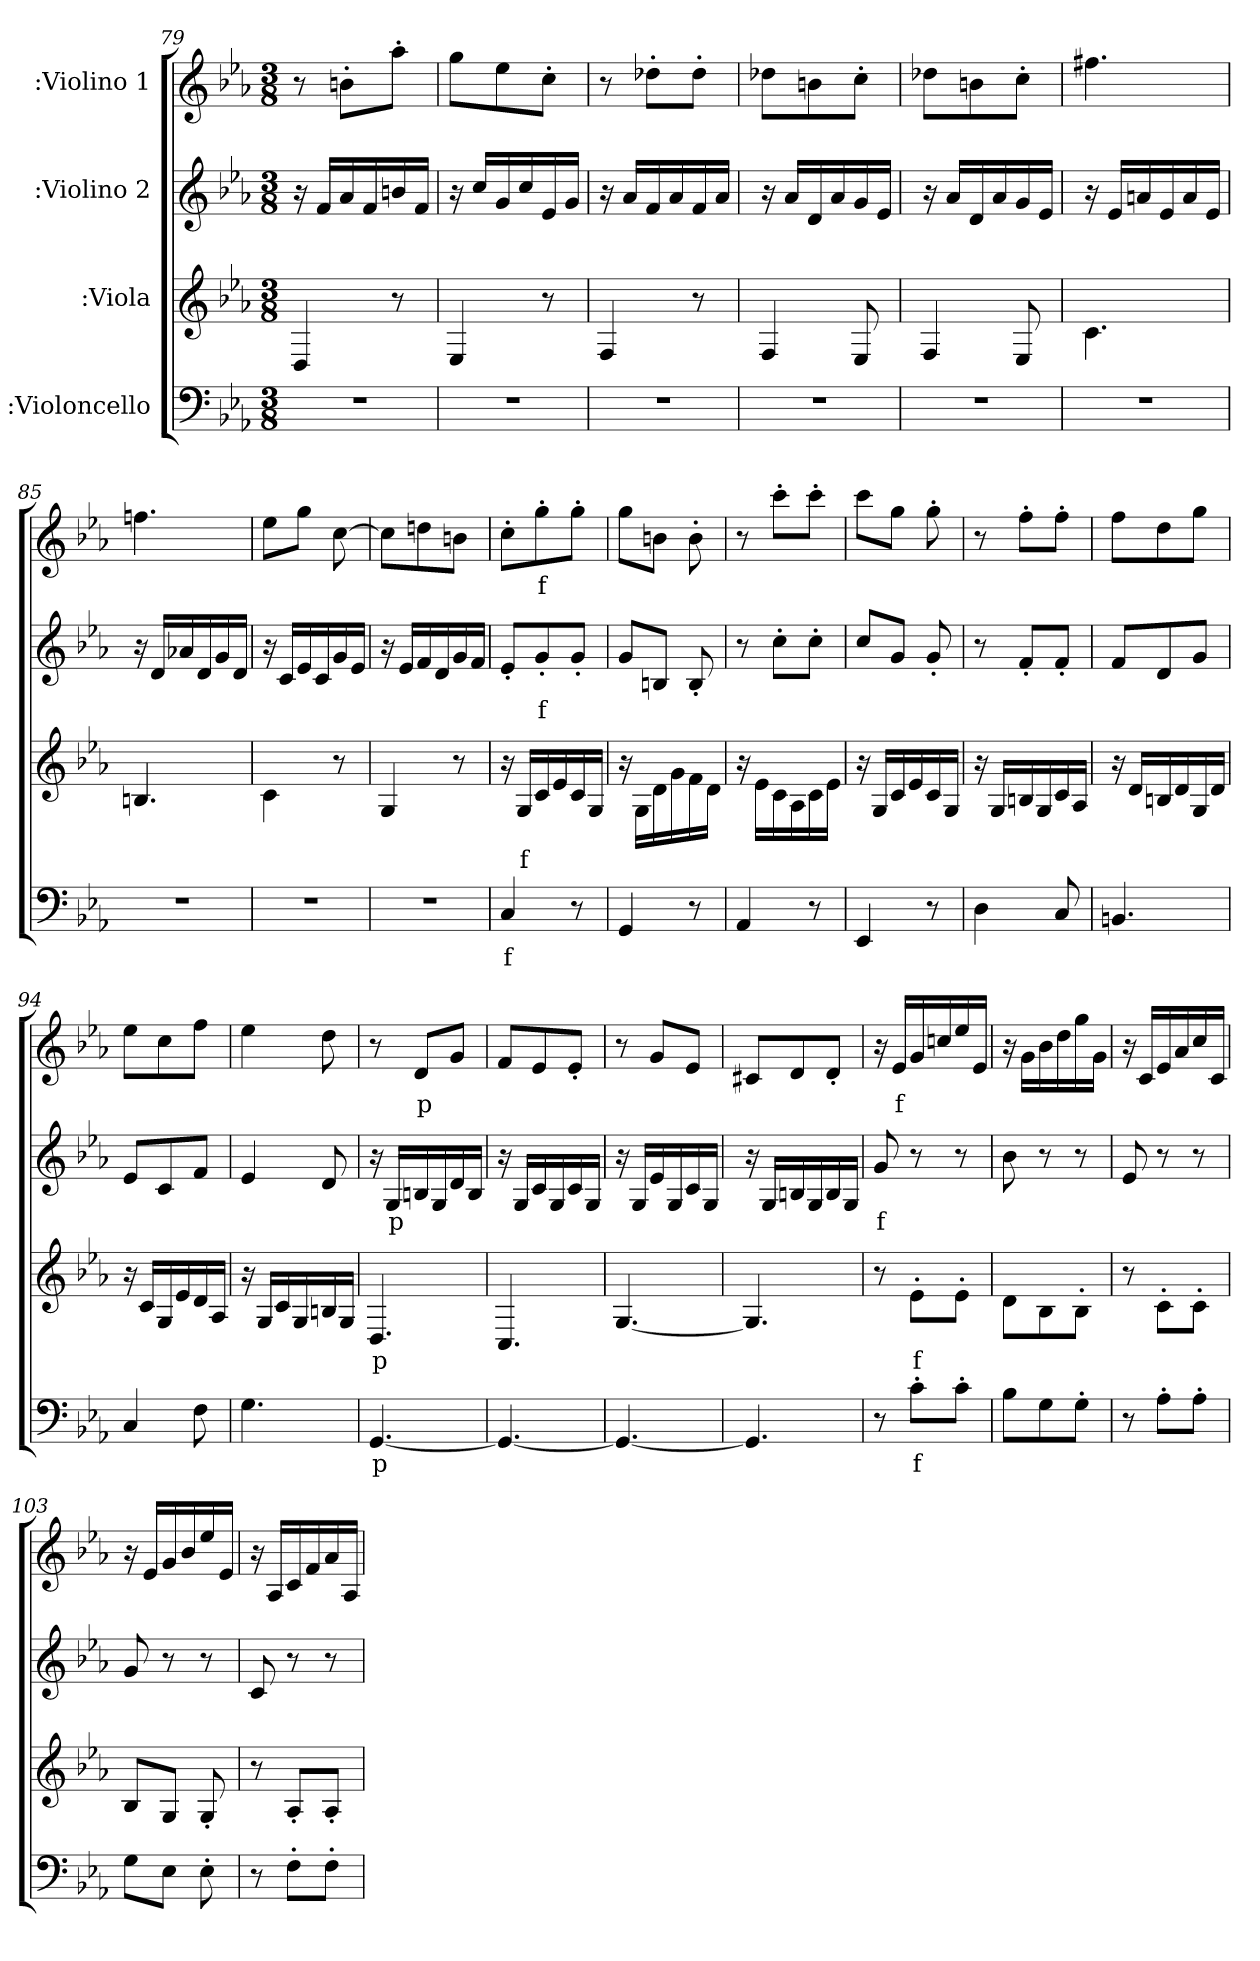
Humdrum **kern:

**kern	**text	**kern	**text	**kern	**text	**kern	**text
*part4	*part4	*part3	*part3	*part2	*part2	*part1	*part1
*staff4	*staff4	*staff3	*staff3	*staff2	*staff2	*staff1	*staff1
*I":Violoncello	*	*I":Viola	*	*I":Violino 2	*	*I":Violino 1	*
*clefF4	*	*	*	*clefG2	*	*clefG2	*
*k[b-e-a-]	*	*k[b-e-a-]	*	*k[b-e-a-]	*	*k[b-e-a-]	*
*c:	*	*c:	*	*c:	*	*c:	*
*M3/8	*	*M3/8	*	*M3/8	*	*M3/8	*
=79	=79	=79	=79	=79	=79	=79	=79
4.r	.	4D/	.	16r	.	8r	.
.	.	.	.	16f/LL	.	.	.
.	.	.	.	16a-/	.	8bn'>\L	.
.	.	.	.	16f/	.	.	.
.	.	8r	.	16bn/	.	8aa-'>\J	.
.	.	.	.	16f/JJ	.	.	.
=80	=80	=80	=80	=80	=80	=80	=80
4.r	.	4E-/	.	16r	.	8gg\L	.
.	.	.	.	16cc/LL	.	.	.
.	.	.	.	16g/	.	8ee-\	.
.	.	.	.	16cc/	.	.	.
.	.	8r	.	16e-/	.	8cc'>\J	.
.	.	.	.	16g/JJ	.	.	.
=81	=81	=81	=81	=81	=81	=81	=81
4.r	.	4F/	.	16r	.	8r	.
.	.	.	.	16a-/LL	.	.	.
.	.	.	.	16f/	.	8dd-X'>\L	.
.	.	.	.	16a-/	.	.	.
.	.	8r	.	16f/	.	8dd-'>\J	.
.	.	.	.	16a-/JJ	.	.	.
=82	=82	=82	=82	=82	=82	=82	=82
4.r	.	4F/	.	16r	.	8dd-X\L	.
.	.	.	.	16a-/LL	.	.	.
.	.	.	.	16d/	.	8bn\	.
.	.	.	.	16a-/	.	.	.
.	.	8E-/	.	16g/	.	8cc'>\J	.
.	.	.	.	16e-/JJ	.	.	.
=83	=83	=83	=83	=83	=83	=83	=83
4.r	.	4F/	.	16r	.	8dd-X\L	.
.	.	.	.	16a-/LL	.	.	.
.	.	.	.	16d/	.	8bn\	.
.	.	.	.	16a-/	.	.	.
.	.	8E-/	.	16g/	.	8cc'>\J	.
.	.	.	.	16e-/JJ	.	.	.
=84	=84	=84	=84	=84	=84	=84	=84
4.r	.	4.c\	.	16r	.	4.ff#X\	.
.	.	.	.	16e-/LL	.	.	.
.	.	.	.	16an/	.	.	.
.	.	.	.	16e-/	.	.	.
.	.	.	.	16a/	.	.	.
.	.	.	.	16e-/JJ	.	.	.
=85	=85	=85	=85	=85	=85	=85	=85
4.r	.	4.Bn/	.	16r	.	4.ffn\	.
.	.	.	.	16d/LL	.	.	.
.	.	.	.	16a-X/	.	.	.
.	.	.	.	16d/	.	.	.
.	.	.	.	16g/	.	.	.
.	.	.	.	16d/JJ	.	.	.
=86	=86	=86	=86	=86	=86	=86	=86
4.r	.	4c\	.	16r	.	8ee-\L	.
.	.	.	.	16c/LL	.	.	.
.	.	.	.	16e-/	.	8gg\J	.
.	.	.	.	16c/	.	.	.
.	.	8r	.	16g/	.	[8cc\	.
.	.	.	.	16e-/JJ	.	.	.
=87	=87	=87	=87	=87	=87	=87	=87
4.r	.	4G/	.	16r	.	8cc\L]	.
.	.	.	.	16e-/LL	.	.	.
.	.	.	.	16f/	.	8ddn\	.
.	.	.	.	16d/	.	.	.
.	.	8r	.	16g/	.	8bn\J	.
.	.	.	.	16f/JJ	.	.	.
=88	=88	=88	=88	=88	=88	=88	=88
4C/	f	16r	.	8e-'>/L	.	8cc'>\L	.
.	.	16G/LL	f	.	.	.	.
.	.	16c/	.	8g'>/	f	8gg'>\	f
.	.	16e-/	.	.	.	.	.
8r	.	16c/	.	8g'>/J	.	8gg'>\J	.
.	.	16G/JJ	.	.	.	.	.
=89	=89	=89	=89	=89	=89	=89	=89
4GG/	.	16r	.	8g/L	.	8gg\L	.
.	.	16G\LL	.	.	.	.	.
.	.	16d\	.	8Bn/J	.	8bn\J	.
.	.	16g\	.	.	.	.	.
8r	.	16f\	.	8B'>/	.	8b'>\	.
.	.	16d\JJ	.	.	.	.	.
=90	=90	=90	=90	=90	=90	=90	=90
4AA-/	.	16r	.	8r	.	8r	.
.	.	16e-\LL	.	.	.	.	.
.	.	16c\	.	8cc'>\L	.	8ccc'>\L	.
.	.	16A-\	.	.	.	.	.
8r	.	16c\	.	8cc'>\J	.	8ccc'>\J	.
.	.	16e-\JJ	.	.	.	.	.
=91	=91	=91	=91	=91	=91	=91	=91
4EE-/	.	16r	.	8cc/L	.	8ccc\L	.
.	.	16G/LL	.	.	.	.	.
.	.	16c/	.	8g/J	.	8gg\J	.
.	.	16e-/	.	.	.	.	.
8r	.	16c/	.	8g'>/	.	8gg'>\	.
.	.	16G/JJ	.	.	.	.	.
=92	=92	=92	=92	=92	=92	=92	=92
4D\	.	16r	.	8r	.	8r	.
.	.	16G/LL	.	.	.	.	.
.	.	16Bn/	.	8f'>/L	.	8ff'>\L	.
.	.	16G/	.	.	.	.	.
8C/	.	16c/	.	8f'>/J	.	8ff'>\J	.
.	.	16A-/JJ	.	.	.	.	.
=93	=93	=93	=93	=93	=93	=93	=93
4.BBn/	.	16r	.	8f/L	.	8ff\L	.
.	.	16d/LL	.	.	.	.	.
.	.	16Bn/	.	8d/	.	8dd\	.
.	.	16d/	.	.	.	.	.
.	.	16G/	.	8g/J	.	8gg\J	.
.	.	16d/JJ	.	.	.	.	.
=94	=94	=94	=94	=94	=94	=94	=94
4C/	.	16r	.	8e-/L	.	8ee-\L	.
.	.	16c/LL	.	.	.	.	.
.	.	16G/	.	8c/	.	8cc\	.
.	.	16e-/	.	.	.	.	.
8F\	.	16d/	.	8f/J	.	8ff\J	.
.	.	16A-/JJ	.	.	.	.	.
=95	=95	=95	=95	=95	=95	=95	=95
4.G\	.	16r	.	4e-/	.	4ee-\	.
.	.	16G/LL	.	.	.	.	.
.	.	16c/	.	.	.	.	.
.	.	16G/	.	.	.	.	.
.	.	16Bn/	.	8d/	.	8dd\	.
.	.	16G/JJ	.	.	.	.	.
=96	=96	=96	=96	=96	=96	=96	=96
[4.GG/	p	4.D/	p	16r	.	8r	.
.	.	.	.	16G/LL	p	.	.
.	.	.	.	16Bn/	.	8d/L	p
.	.	.	.	16G/	.	.	.
.	.	.	.	16d/	.	8g/J	.
.	.	.	.	16B/JJ	.	.	.
=97	=97	=97	=97	=97	=97	=97	=97
4.GG/_	.	4.C/	.	16r	.	8f/L	.
.	.	.	.	16G/LL	.	.	.
.	.	.	.	16c/	.	8e-/	.
.	.	.	.	16G/	.	.	.
.	.	.	.	16c/	.	8e-'>/J	.
.	.	.	.	16G/JJ	.	.	.
=98	=98	=98	=98	=98	=98	=98	=98
4.GG/_	.	[4.G/	.	16r	.	8r	.
.	.	.	.	16G/LL	.	.	.
.	.	.	.	16e-/	.	8g/L	.
.	.	.	.	16G/	.	.	.
.	.	.	.	16c/	.	8e-/J	.
.	.	.	.	16G/JJ	.	.	.
=99	=99	=99	=99	=99	=99	=99	=99
4.GG/]	.	4.G/]	.	16r	.	8c#X/L	.
.	.	.	.	16G/LL	.	.	.
.	.	.	.	16Bn/	.	8d/	.
.	.	.	.	16G/	.	.	.
.	.	.	.	16B/	.	8d'>/J	.
.	.	.	.	16G/JJ	.	.	.
=100	=100	=100	=100	=100	=100	=100	=100
8r	.	8r	.	8g/	f	16r	.
.	.	.	.	.	.	16e-/LL	f
8c'>\L	f	8e-'>\L	f	8r	.	16g/	.
.	.	.	.	.	.	16ccn/	.
8c'>\J	.	8e-'>\J	.	8r	.	16ee-/	.
.	.	.	.	.	.	16e-/JJ	.
=101	=101	=101	=101	=101	=101	=101	=101
8B-\L	.	8d\L	.	8b-\	.	16r	.
.	.	.	.	.	.	16g\LL	.
8G\	.	8B-\	.	8r	.	16b-\	.
.	.	.	.	.	.	16dd\	.
8G'>\J	.	8B-'>\J	.	8r	.	16gg\	.
.	.	.	.	.	.	16g\JJ	.
=102	=102	=102	=102	=102	=102	=102	=102
8r	.	8r	.	8e-/	.	16r	.
.	.	.	.	.	.	16c/LL	.
8A-'>\L	.	8c'>\L	.	8r	.	16e-/	.
.	.	.	.	.	.	16a-/	.
8A-'>\J	.	8c'>\J	.	8r	.	16cc/	.
.	.	.	.	.	.	16c/JJ	.
=103	=103	=103	=103	=103	=103	=103	=103
8G\L	.	8B-/L	.	8g/	.	16r	.
.	.	.	.	.	.	16e-/LL	.
8E-\J	.	8G/J	.	8r	.	16g/	.
.	.	.	.	.	.	16b-/	.
8E-'>\	.	8G'>/	.	8r	.	16ee-/	.
.	.	.	.	.	.	16e-/JJ	.
=104	=104	=104	=104	=104	=104	=104	=104
8r	.	8r	.	8c/	.	16r	.
.	.	.	.	.	.	16A-/LL	.
8F'>\L	.	8A-'>/L	.	8r	.	16c/	.
.	.	.	.	.	.	16f/	.
8F'>\J	.	8A-'>/J	.	8r	.	16a-/	.
.	.	.	.	.	.	16A-/JJ	.
=	=	=	=	=	=	=	=
*-	*-	*-	*-	*-	*-	*-	*-
